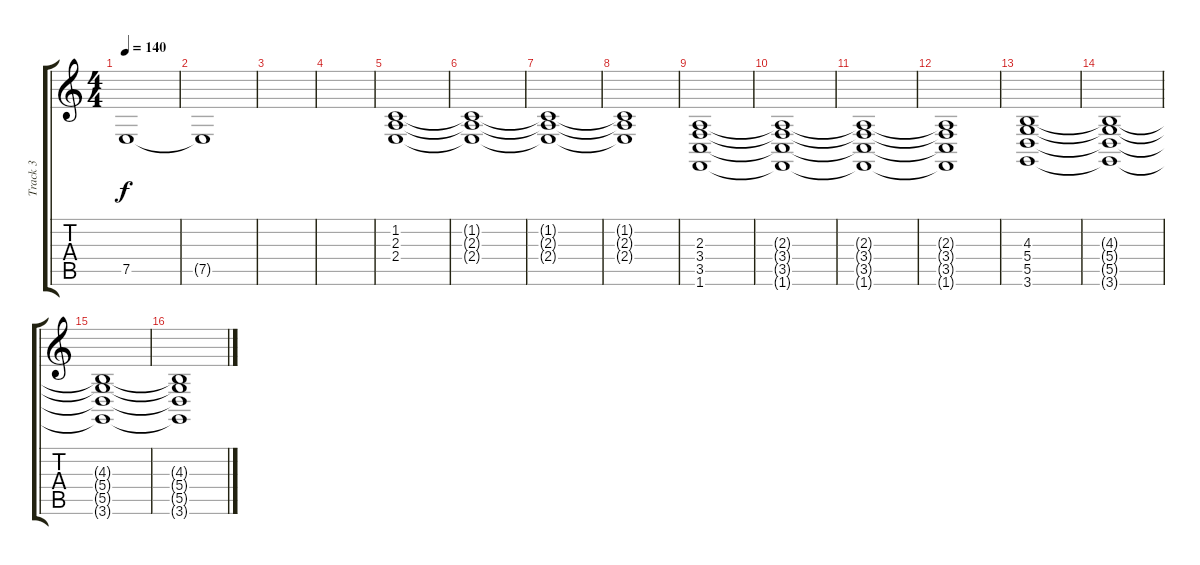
\track ("Track 3" "Track 3") {instrument violin}
\staff {score tabs}
\tuning (E4 B3 G3 D3 A2 E2) {hide}
\ts (4 4)
\tempo 140
\clef g2
\ks c
7.5.1{dy f} |
7.5{t}.1 |
|
|
(1.2 2.3 2.4).1 |
(1.2{t} 2.3{t} 2.4{t}).1 |
(1.2{t} 2.3{t} 2.4{t}).1 |
(1.2{t} 2.3{t} 2.4{t}).1 |
(2.3 3.4 3.5 1.6).1 |
(2.3{t} 3.4{t} 3.5{t} 1.6{t}).1 |
(2.3{t} 3.4{t} 3.5{t} 1.6{t}).1 |
(2.3{t} 3.4{t} 3.5{t} 1.6{t}).1 |
(4.3 5.4 5.5 3.6).1 |
(4.3{t} 5.4{t} 5.5{t} 3.6{t}).1 |
(4.3{t} 5.4{t} 5.5{t} 3.6{t}).1 |
(4.3{t} 5.4{t} 5.5{t} 3.6{t}).1
